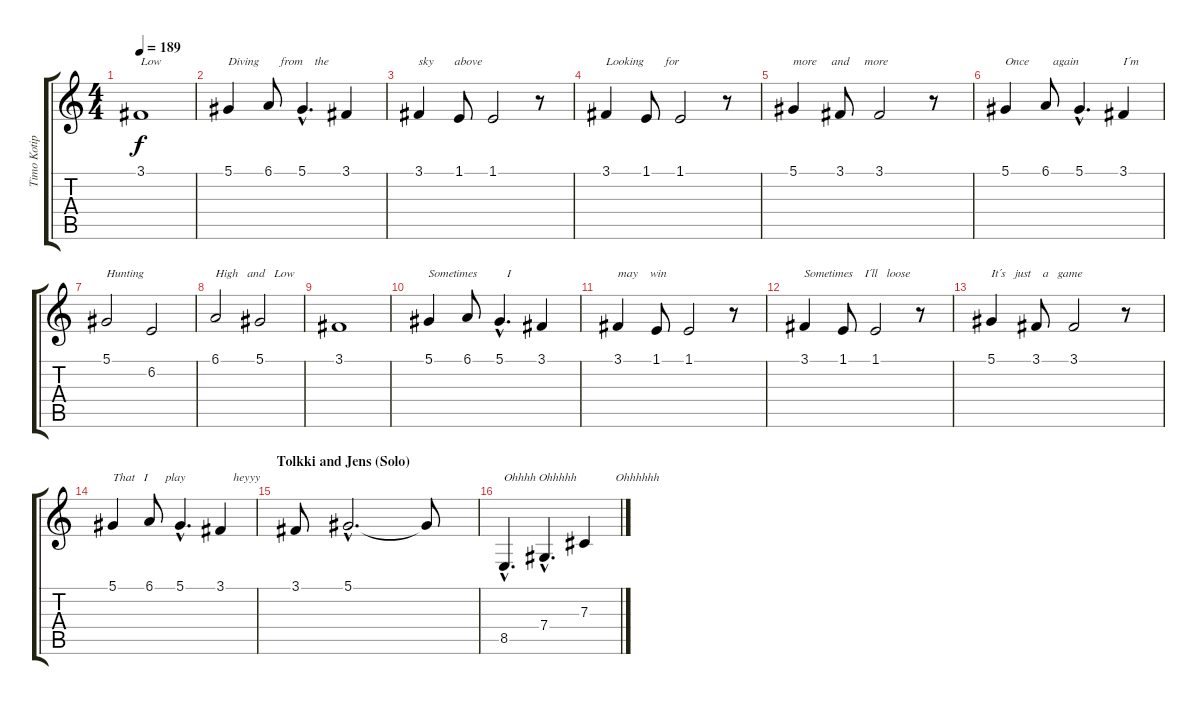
\track ("Timo Kotipelto" "Timo Kotip") {instrument stringensemble1}
\staff {score tabs}
\tuning (Eb4 Bb3 Gb3 Db3 Ab2 Eb2) {hide}
\ts (4 4)
\tempo 189
\clef g2
\ks c
3.1.1{txt "Low" dy f} |
5.1.4{txt "Diving       from    the"} 6.1.8 5.1{hac}.4{d} 3.1.4 |
3.1.4{txt "sky       above"} 1.1.8 1.1.2 r.8 |
3.1.4{txt "Looking       for"} 1.1.8 1.1.2 r.8 |
5.1.4{txt "more     and     more"} 3.1.8 3.1.2 r.8 |
5.1.4{txt "Once        again"} 6.1.8 5.1{hac}.4{d} 3.1.4{txt "I´m"} |
5.1.2{txt "Hunting"} 6.2.2 |
6.1.2{txt "High   and   Low"} 5.1.2 |
3.1.1 |
5.1.4{txt "Sometimes          I"} 6.1.8 5.1{hac}.4{d} 3.1.4 |
3.1.4{txt "may    win"} 1.1.8 1.1.2 r.8 |
3.1.4{txt "Sometimes    I´ll   loose"} 1.1.8 1.1.2 r.8 |
5.1.4{txt "It´s   just    a   game"} 3.1.8 3.1.2 r.8 |
5.1.4{txt "That   I      play                heyyy"} 6.1.8 5.1{hac}.4{d} 3.1.4 |
\section ("" "Tolkki and Jens (Solo)")
3.1.8 5.1{hac}.2{d} 5.1{t}.8 |
8.5{hac}.4{d txt "Ohhhh Ohhhhh             Ohhhhhh"} 7.4{hac}.4{d} 7.3.4
